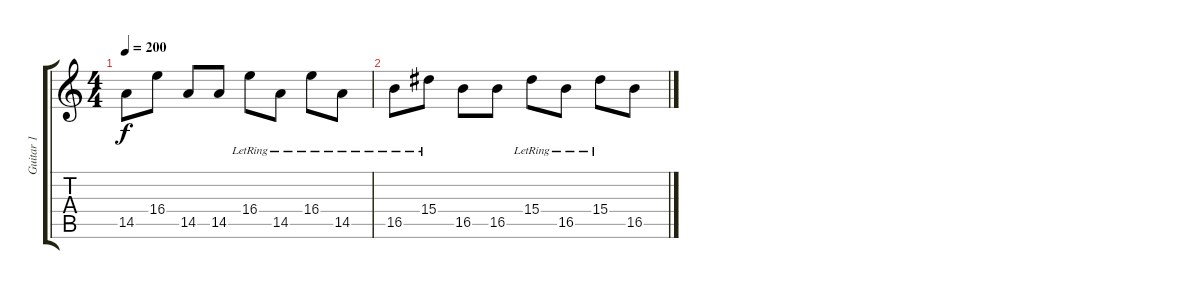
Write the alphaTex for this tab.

\track ("Guitar 1" "Guitar 1") {instrument distortionguitar}
\staff {score tabs}
\tuning (D4 A3 F3 C3 G2 C2) {hide}
\ts (4 4)
\tempo 200
\clef g2
\ks c
14.5.8{dy f} 16.4.8 14.5.8 14.5.8 16.4{lr}.8 14.5{lr}.8 16.4{lr}.8 14.5{lr}.8 |
16.5{lr}.8 15.4{lr}.8 16.5.8 16.5.8 15.4{lr}.8 16.5{lr}.8 15.4{lr}.8 16.5.8
